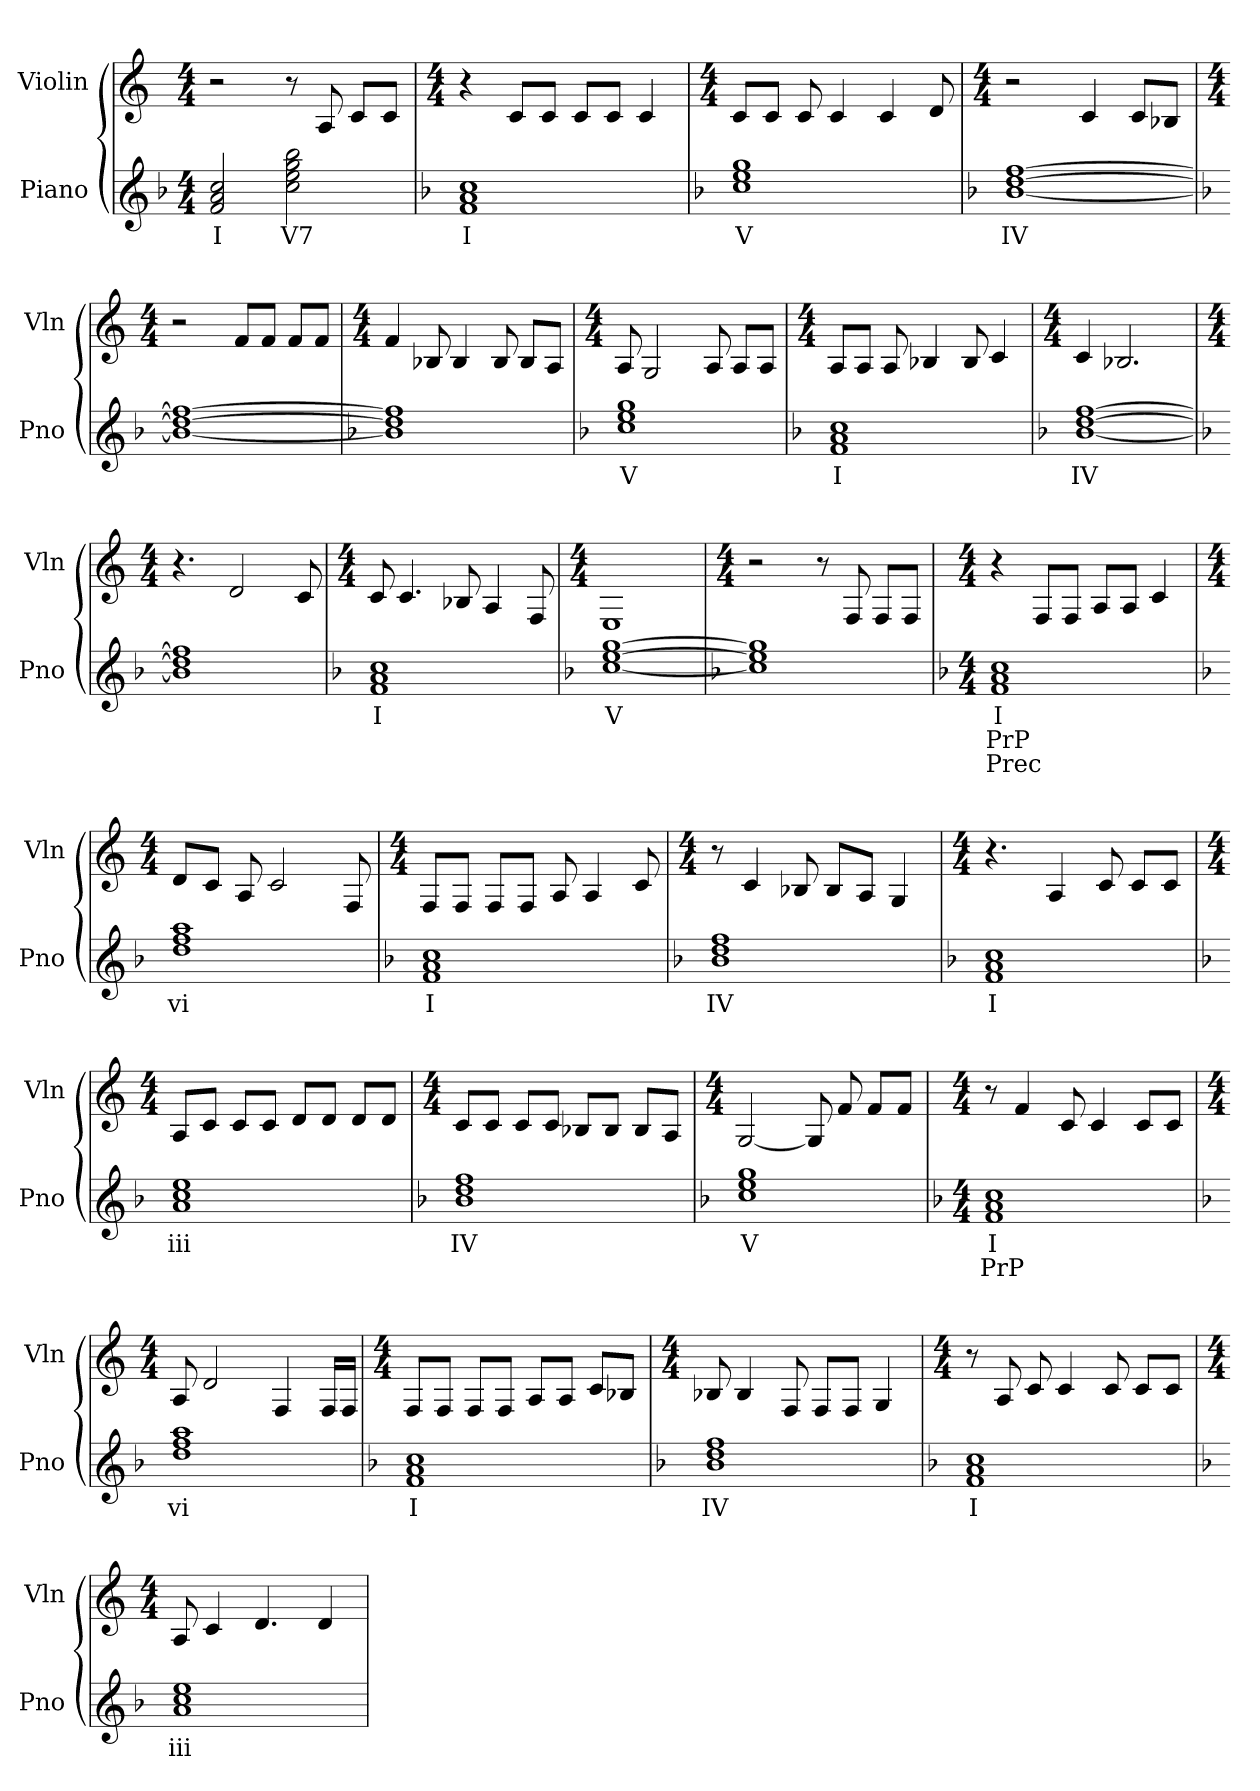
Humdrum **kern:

**kern	**text	**text	**text	**kern
*part2	*part2	*part2	*part2	*part1
*staff2	*staff2	*staff2	*staff2	*staff1
*I"Piano	*	*	*	*I"Violin
*I'Pno	*	*	*	*I'Vln
*k[b-]	*	*	*	*
*F:	*	*	*	*
*M4/4	*	*	*	*M4/4
=	=	=	=	=
2f 2a 2cc	I	.	.	2r
2cc 2ee 2gg 2bb-	V7	.	.	8r
.	.	.	.	8A
.	.	.	.	8cL
.	.	.	.	8cJ
=	=	=	=	=
*k[b-]	*	*	*	*
*F:	*	*	*	*
*	*	*	*	*M4/4
1f 1a 1cc	I	.	.	4r
.	.	.	.	8cL
.	.	.	.	8cJ
.	.	.	.	8cL
.	.	.	.	8cJ
.	.	.	.	4c
=	=	=	=	=
*k[b-]	*	*	*	*
*F:	*	*	*	*
*	*	*	*	*M4/4
1cc 1ee 1gg	V	.	.	8cL
.	.	.	.	8cJ
.	.	.	.	8c
.	.	.	.	4c
.	.	.	.	4c
.	.	.	.	8d
=	=	=	=	=
*k[b-]	*	*	*	*
*F:	*	*	*	*
*	*	*	*	*M4/4
[1b- [1dd [1ff	IV	.	.	2r
.	.	.	.	4c
.	.	.	.	8cL
.	.	.	.	8B-XJ
=	=	=	=	=
*k[b-]	*	*	*	*
*F:	*	*	*	*
*	*	*	*	*M4/4
1b-_ 1dd_ 1ff_	.	.	.	2r
.	.	.	.	8fL
.	.	.	.	8fJ
.	.	.	.	8fL
.	.	.	.	8fJ
=	=	=	=	=
*k[b-]	*	*	*	*
*F:	*	*	*	*
*	*	*	*	*M4/4
1b-] 1dd] 1ff]	.	.	.	4f
.	.	.	.	8B-X
.	.	.	.	4B-
.	.	.	.	8B-
.	.	.	.	8B-L
.	.	.	.	8AJ
=	=	=	=	=
*k[b-]	*	*	*	*
*F:	*	*	*	*
*	*	*	*	*M4/4
1cc 1ee 1gg	V	.	.	8A
.	.	.	.	2G
.	.	.	.	8A
.	.	.	.	8AL
.	.	.	.	8AJ
=	=	=	=	=
*k[b-]	*	*	*	*
*F:	*	*	*	*
*	*	*	*	*M4/4
1f 1a 1cc	I	.	.	8AL
.	.	.	.	8AJ
.	.	.	.	8A
.	.	.	.	4B-X
.	.	.	.	8B-
.	.	.	.	4c
=	=	=	=	=
*k[b-]	*	*	*	*
*F:	*	*	*	*
*	*	*	*	*M4/4
[1b- [1dd [1ff	IV	.	.	4c
.	.	.	.	2.B-X
=	=	=	=	=
*k[b-]	*	*	*	*
*F:	*	*	*	*
*	*	*	*	*M4/4
1b-] 1dd] 1ff]	.	.	.	4.r
.	.	.	.	2d
.	.	.	.	8c
=	=	=	=	=
*k[b-]	*	*	*	*
*F:	*	*	*	*
*	*	*	*	*M4/4
1f 1a 1cc	I	.	.	8c
.	.	.	.	4.c
.	.	.	.	8B-X
.	.	.	.	4A
.	.	.	.	8F
=	=	=	=	=
*k[b-]	*	*	*	*
*F:	*	*	*	*
*	*	*	*	*M4/4
[1cc [1ee [1gg	V	.	.	1E
=	=	=	=	=
*k[b-]	*	*	*	*
*F:	*	*	*	*
*	*	*	*	*M4/4
1cc] 1ee] 1gg]	.	.	.	2r
.	.	.	.	8r
.	.	.	.	8F
.	.	.	.	8FL
.	.	.	.	8FJ
=	=	=	=	=
*k[b-]	*	*	*	*
*F:	*	*	*	*
*M4/4	*	*	*	*M4/4
1f 1a 1cc	I	PrP	Prec	4r
.	.	.	.	8FL
.	.	.	.	8FJ
.	.	.	.	8AL
.	.	.	.	8AJ
.	.	.	.	4c
=	=	=	=	=
*k[b-]	*	*	*	*
*F:	*	*	*	*
*	*	*	*	*M4/4
1dd 1ff 1aa	vi	.	.	8dL
.	.	.	.	8cJ
.	.	.	.	8A
.	.	.	.	2c
.	.	.	.	8F
=	=	=	=	=
*k[b-]	*	*	*	*
*F:	*	*	*	*
*	*	*	*	*M4/4
1f 1a 1cc	I	.	.	8FL
.	.	.	.	8FJ
.	.	.	.	8FL
.	.	.	.	8FJ
.	.	.	.	8A
.	.	.	.	4A
.	.	.	.	8c
=	=	=	=	=
*k[b-]	*	*	*	*
*F:	*	*	*	*
*	*	*	*	*M4/4
1b- 1dd 1ff	IV	.	.	8r
.	.	.	.	4c
.	.	.	.	8B-X
.	.	.	.	8B-L
.	.	.	.	8AJ
.	.	.	.	4G
=	=	=	=	=
*k[b-]	*	*	*	*
*F:	*	*	*	*
*	*	*	*	*M4/4
1f 1a 1cc	I	.	.	4.r
.	.	.	.	4A
.	.	.	.	8c
.	.	.	.	8cL
.	.	.	.	8cJ
=	=	=	=	=
*k[b-]	*	*	*	*
*F:	*	*	*	*
*	*	*	*	*M4/4
1a 1cc 1ee	iii	.	.	8AL
.	.	.	.	8cJ
.	.	.	.	8cL
.	.	.	.	8cJ
.	.	.	.	8dL
.	.	.	.	8dJ
.	.	.	.	8dL
.	.	.	.	8dJ
=	=	=	=	=
*k[b-]	*	*	*	*
*F:	*	*	*	*
*	*	*	*	*M4/4
1b- 1dd 1ff	IV	.	.	8cL
.	.	.	.	8cJ
.	.	.	.	8cL
.	.	.	.	8cJ
.	.	.	.	8B-XL
.	.	.	.	8B-J
.	.	.	.	8B-L
.	.	.	.	8AJ
=	=	=	=	=
*k[b-]	*	*	*	*
*F:	*	*	*	*
*	*	*	*	*M4/4
1cc 1ee 1gg	V	.	.	[2G
.	.	.	.	8G]
.	.	.	.	8f
.	.	.	.	8fL
.	.	.	.	8fJ
=	=	=	=	=
*k[b-]	*	*	*	*
*F:	*	*	*	*
*M4/4	*	*	*	*M4/4
1f 1a 1cc	I	PrP	.	8r
.	.	.	.	4f
.	.	.	.	8c
.	.	.	.	4c
.	.	.	.	8cL
.	.	.	.	8cJ
=	=	=	=	=
*k[b-]	*	*	*	*
*F:	*	*	*	*
*	*	*	*	*M4/4
1dd 1ff 1aa	vi	.	.	8A
.	.	.	.	2d
.	.	.	.	4F
.	.	.	.	16FLL
.	.	.	.	16FJJ
=	=	=	=	=
*k[b-]	*	*	*	*
*F:	*	*	*	*
*	*	*	*	*M4/4
1f 1a 1cc	I	.	.	8FL
.	.	.	.	8FJ
.	.	.	.	8FL
.	.	.	.	8FJ
.	.	.	.	8AL
.	.	.	.	8AJ
.	.	.	.	8cL
.	.	.	.	8B-XJ
=	=	=	=	=
*k[b-]	*	*	*	*
*F:	*	*	*	*
*	*	*	*	*M4/4
1b- 1dd 1ff	IV	.	.	8B-X
.	.	.	.	4B-
.	.	.	.	8F
.	.	.	.	8FL
.	.	.	.	8FJ
.	.	.	.	4G
=	=	=	=	=
*k[b-]	*	*	*	*
*F:	*	*	*	*
*	*	*	*	*M4/4
1f 1a 1cc	I	.	.	8r
.	.	.	.	8A
.	.	.	.	8c
.	.	.	.	4c
.	.	.	.	8c
.	.	.	.	8cL
.	.	.	.	8cJ
=	=	=	=	=
*k[b-]	*	*	*	*
*F:	*	*	*	*
*	*	*	*	*M4/4
1a 1cc 1ee	iii	.	.	8A
.	.	.	.	4c
.	.	.	.	4.d
.	.	.	.	4d
=	=	=	=	=
*-	*-	*-	*-	*-
